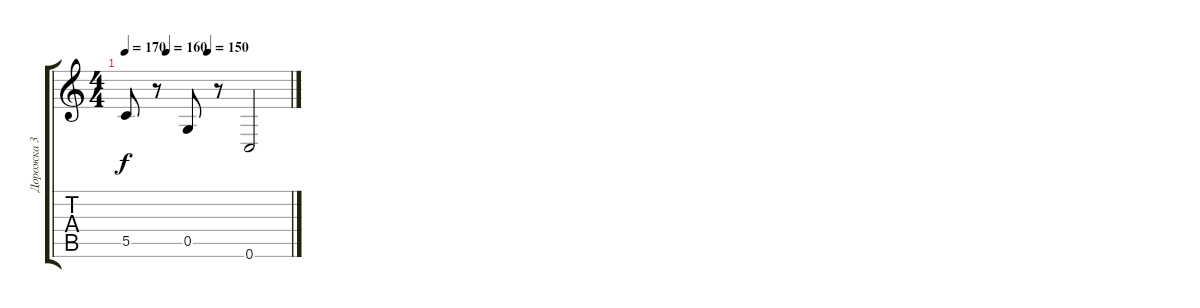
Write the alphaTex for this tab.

\track ("Дорожка 3" "Дорожка 3") {instrument distortionguitar}
\staff {score tabs}
\tuning (D4 A3 F3 C3 G2 C2) {hide}
\ts (4 4)
\tempo 170
\tempo (160 0.25)
\tempo (150 0.5)
\clef g2
\ks c
5.5.8{dy f} r.8 0.5.8 r.8 0.6.2
